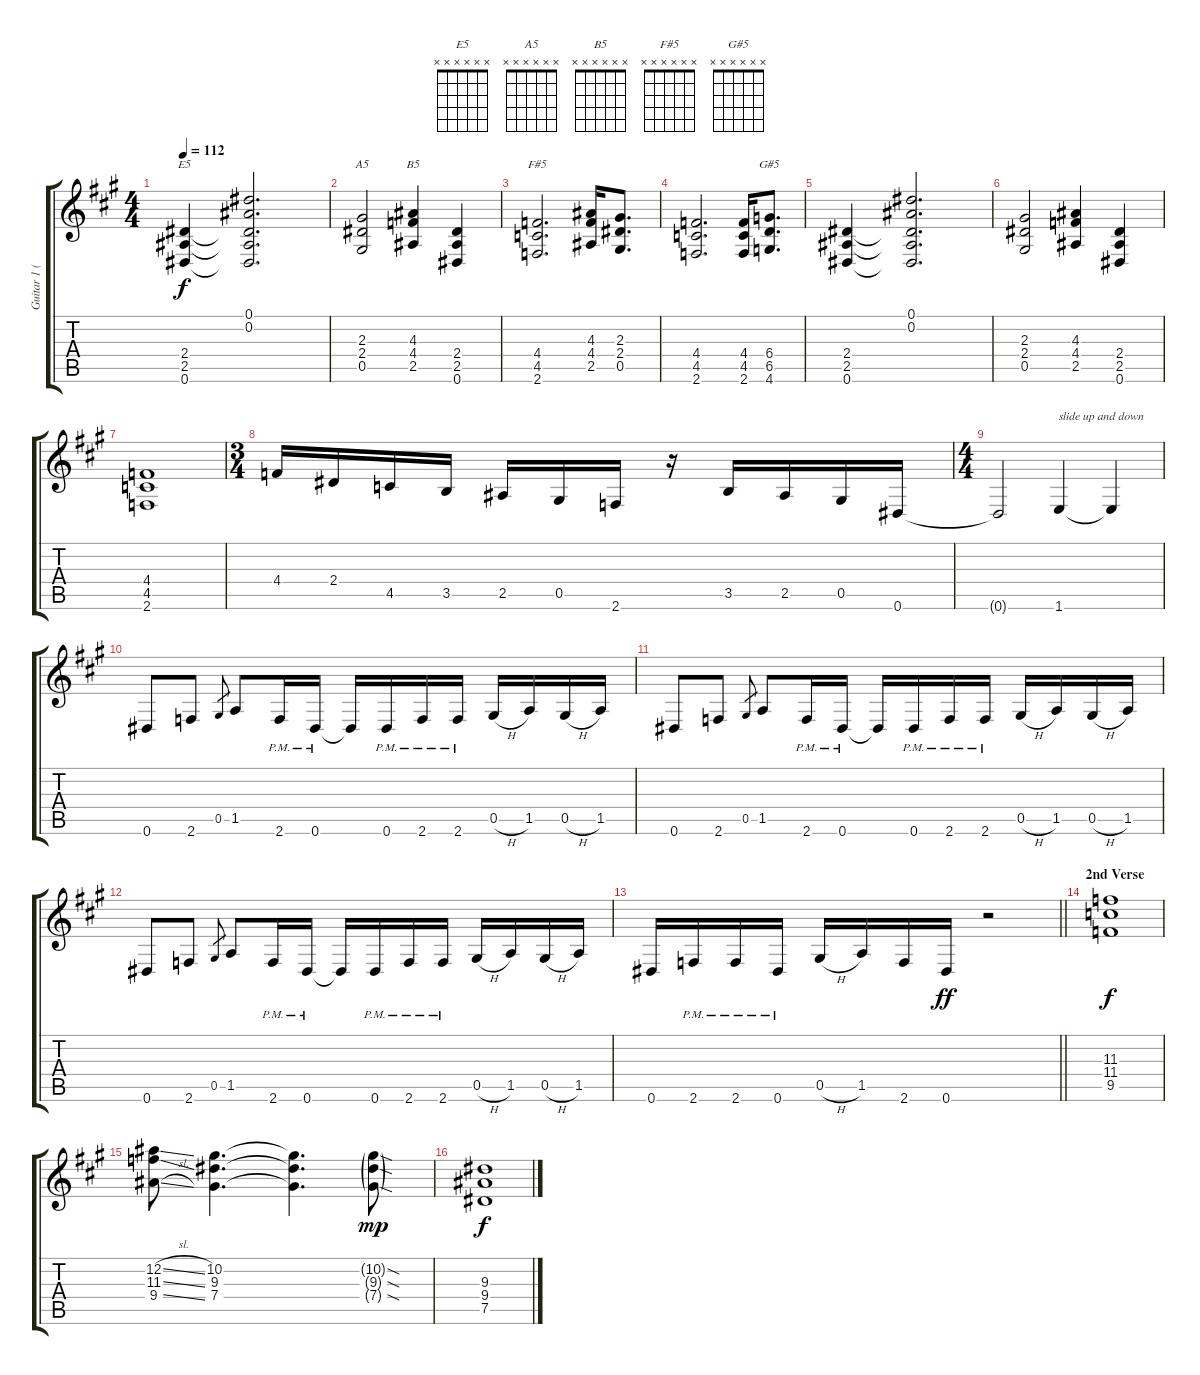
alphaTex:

\track ("Guitar 1 (Slash)" "Guitar 1 (") {mute instrument overdrivenguitar}
\staff {score tabs}
\tuning (Eb4 Bb3 Gb3 Db3 Ab2 Eb2) {hide}
\chord ("E5" x x x x x x)
\chord ("A5" x x x x x x)
\chord ("B5" x x x x x x)
\chord ("F#5" x x x x x x)
\chord ("G#5" x x x x x x)
\ts (4 4)
\tempo 112
\clef g2
\ks f#minor
(2.4 2.5 0.6).4{ch "E5" dy f} (0.1 0.2 2.4{t} 2.5{t} 0.6{t}).2{d} |
(2.3 2.4 0.5).2{ch "A5"} (4.3 4.4 2.5).4{ch "B5"} (2.4 2.5 0.6).4 |
(4.4 4.5 2.6).2{d ch "F#5"} (4.3 4.4 2.5).16 (2.3 2.4 0.5).8{d} |
(4.4 4.5 2.6).2{d} (4.4 4.5 2.6).16 (6.4 6.5 4.6).8{d ch "G#5"} |
(2.4 2.5 0.6).4 (0.1 0.2 2.4{t} 2.5{t} 0.6{t}).2{d} |
(2.3 2.4 0.5).2 (4.3 4.4 2.5).4 (2.4 2.5 0.6).4 |
(4.4 4.5 2.6).1 |
\ts (3 4)
4.4.16 2.4.16 4.5.16 3.5.16 2.5.16 0.5.16 2.6.16 r.16 3.5.16 2.5.16 0.5.16 0.6.16 |
\ts (4 4)
0.6{t}.2 1.6.4{txt "slide up and down"} 1.6{t}.4 |
0.6.8 2.6.8 0.5.8{gr} 1.5.8 2.6{pm}.16 0.6{pm}.16 0.6{t}.16 0.6{pm}.16 2.6{pm}.16 2.6{pm}.16 0.5{h}.16 1.5.16 0.5{h}.16 1.5.16 |
0.6.8 2.6.8 0.5.8{gr} 1.5.8 2.6{pm}.16 0.6{pm}.16 0.6{t}.16 0.6{pm}.16 2.6{pm}.16 2.6{pm}.16 0.5{h}.16 1.5.16 0.5{h}.16 1.5.16 |
0.6.8 2.6.8 0.5.8{gr} 1.5.8 2.6{pm}.16 0.6{pm}.16 0.6{t}.16 0.6{pm}.16 2.6{pm}.16 2.6{pm}.16 0.5{h}.16 1.5.16 0.5{h}.16 1.5.16 |
\barLineRight lightlight
0.6.16 2.6{pm}.16 2.6{pm}.16 0.6{pm}.16 0.5{h}.16 1.5.16 2.6.16 0.6.16{dy ff} r.2 |
\section ("" "2nd Verse")
(11.3 11.4 9.5).1{dy f} |
(12.2{sl} 11.3{sl} 9.4{sl}).8 (10.2 9.3 7.4).4{d} (10.2{t} 9.3{t} 7.4{t}).4{d} (10.2{sod g} 9.3{sod g} 7.4{sod g}).8{dy mp} |
(9.3 9.4 7.5).1{dy f}
